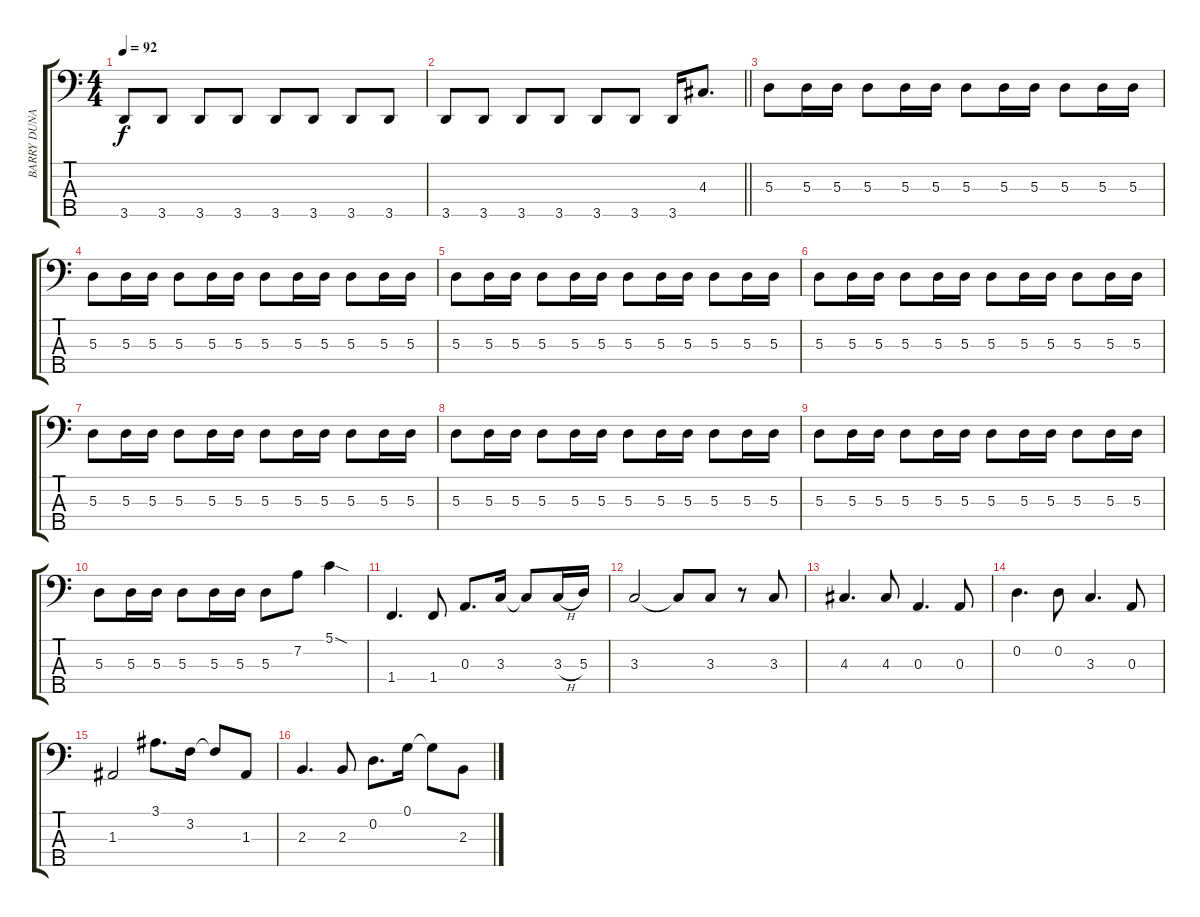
\track ("BARRY DUNAWAY" "BARRY DUNA") {instrument electricbassfinger}
\staff {score tabs}
\tuning (G2 D2 A1 E1 B0) {hide}
\ts (4 4)
\tempo 92
\clef f4
\ks c
3.5.8{dy f} 3.5.8 3.5.8 3.5.8 3.5.8 3.5.8 3.5.8 3.5.8 |
\barLineRight lightlight
3.5.8 3.5.8 3.5.8 3.5.8 3.5.8 3.5.8 3.5.16 4.3.8{d} |
5.3.8 5.3.16 5.3.16 5.3.8 5.3.16 5.3.16 5.3.8 5.3.16 5.3.16 5.3.8 5.3.16 5.3.16 |
5.3.8 5.3.16 5.3.16 5.3.8 5.3.16 5.3.16 5.3.8 5.3.16 5.3.16 5.3.8 5.3.16 5.3.16 |
5.3.8 5.3.16 5.3.16 5.3.8 5.3.16 5.3.16 5.3.8 5.3.16 5.3.16 5.3.8 5.3.16 5.3.16 |
5.3.8 5.3.16 5.3.16 5.3.8 5.3.16 5.3.16 5.3.8 5.3.16 5.3.16 5.3.8 5.3.16 5.3.16 |
5.3.8 5.3.16 5.3.16 5.3.8 5.3.16 5.3.16 5.3.8 5.3.16 5.3.16 5.3.8 5.3.16 5.3.16 |
5.3.8 5.3.16 5.3.16 5.3.8 5.3.16 5.3.16 5.3.8 5.3.16 5.3.16 5.3.8 5.3.16 5.3.16 |
5.3.8 5.3.16 5.3.16 5.3.8 5.3.16 5.3.16 5.3.8 5.3.16 5.3.16 5.3.8 5.3.16 5.3.16 |
5.3.8 5.3.16 5.3.16 5.3.8 5.3.16 5.3.16 5.3.8 7.2.8 5.1{sod}.4 |
1.4.4{d} 1.4.8 0.3.8{d} 3.3.16 3.3{t}.8 3.3{h}.16 5.3.16 |
3.3.2 3.3{t}.8 3.3.8 r.8 3.3.8 |
4.3.4{d} 4.3.8 0.3.4{d} 0.3.8 |
0.2.4{d} 0.2.8 3.3.4{d} 0.3.8 |
1.3.2 3.1.8{d} 3.2.16 3.2{t}.8 1.3.8 |
2.3.4{d} 2.3.8 0.2.8{d} 0.1.16 0.1{t}.8 2.3.8
